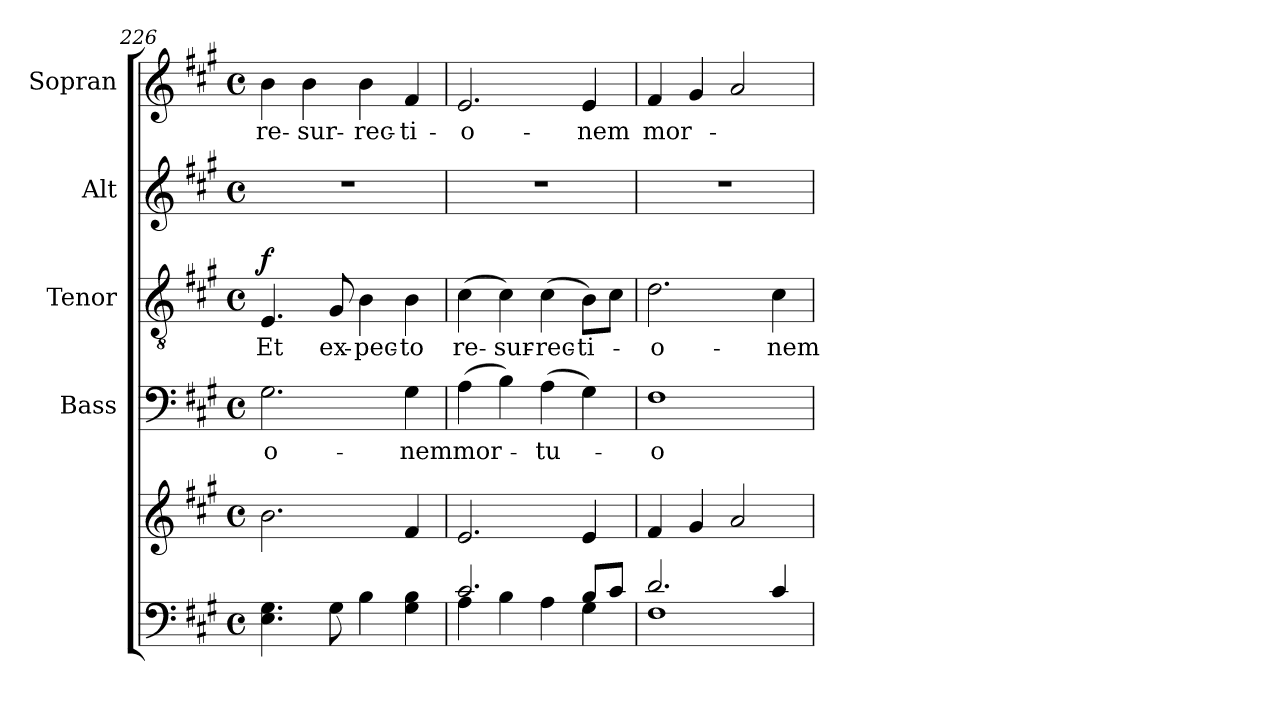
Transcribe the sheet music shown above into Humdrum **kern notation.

**kern	**kern	**kern	**text	**kern	**text	**dynam	**kern	**kern	**text
*part5	*part5	*part4	*part4	*part3	*part3	*part3	*part2	*part1	*part1
*staff6	*staff5	*staff4	*staff4	*staff3	*staff3	*staff3	*staff2	*staff1	*staff1
*	*	*I"Bass	*	*I"Tenor	*	*	*I"Alt	*I"Sopran	*
*	*	*I'B.	*	*I'T.	*	*	*I'A.	*I'S.	*
!!LO:LB:g=z
*clefF4	*clefG2	*clefF4	*	*clefGv2	*	*	*clefG2	*clefG2	*
*k[f#c#g#]	*k[f#c#g#]	*k[f#c#g#]	*	*k[f#c#g#]	*	*	*k[f#c#g#]	*k[f#c#g#]	*
*A:	*A:	*A:	*	*A:	*	*	*A:	*A:	*
*M4/4	*M4/4	*M4/4	*	*M4/4	*	*	*M4/4	*M4/4	*
*met(c)	*met(c)	*met(c)	*	*met(c)	*	*	*met(c)	*met(c)	*
=226	=226	=226	=226	=226	=226	=226	=226	=226	=226
!	!	!	!LO:LY:b	!	!LO:LY:b	!LO:DY:a	!	!	!LO:LY:b
4.E\ 4.G#\	2.b\	2.G#\	-o-	4.E/	Et	f	1r	4b\	re-
!	!	!	!	!	!	!	!	!	!LO:LY:b
.	.	.	.	.	.	.	.	4b\	-sur-
!	!	!	!	!	!LO:LY:b	!	!	!	!
8G#\	.	.	.	8G#/	ex-	.	.	.	.
!	!	!	!	!	!LO:LY:b	!	!	!	!LO:LY:b
4B\	.	.	.	4B\	-pec-	.	.	4b\	-rec-
!	!	!	!LO:LY:b	!	!LO:LY:b	!	!	!	!LO:LY:b
4G#\ 4B\	4f#/	4G#\	-nem	4B\	-to	.	.	4f#/	-ti-
=227	=227	=227	=227	=227	=227	=227	=227	=227	=227
*^	*	*	*	*	*	*	*	*	*
!	!	!	!	!LO:LY:b	!	!LO:LY:b	!	!	!	!LO:LY:b
2.c#/	4A\	2.e/	(>4A\	mor-	(>4c#\	re-	.	1r	2.e/	-o-
!	!	!	!	!	!	!LO:LY:b	!	!	!	!
.	4B\	.	4B\)	.	4c#\)	-sur-	.	.	.	.
!	!	!	!	!LO:LY:b	!	!LO:LY:b	!	!	!	!
.	4A\	.	(>4A\	-tu-	(>4c#\	-rec-	.	.	.	.
!	!	!	!	!	!	!LO:LY:b	!	!	!	!LO:LY:b
8B/L	4G#\	4e/	4G#\)	.	8B\L)	-ti-	.	.	4e/	-nem
8c#/J	.	.	.	.	8c#\J	.	.	.	.	.
=228	=228	=228	=228	=228	=228	=228	=228	=228	=228	=228
!	!	!	!	!LO:LY:b	!	!LO:LY:b	!	!	!	!LO:LY:b
2.d/	1F#	4f#/	1F#	-o-	2.d\	-o-	.	1r	4f#/	mor-
.	.	4g#/	.	.	.	.	.	.	4g#/	.
.	.	2a/	.	.	.	.	.	.	2a/	.
!	!	!	!	!	!	!LO:LY:b	!	!	!	!
4c#/	.	.	.	.	4c#\	-nem	.	.	.	.
*v	*v	*	*	*	*	*	*	*	*	*
=	=	=	=	=	=	=	=	=	=
*-	*-	*-	*-	*-	*-	*-	*-	*-	*-
